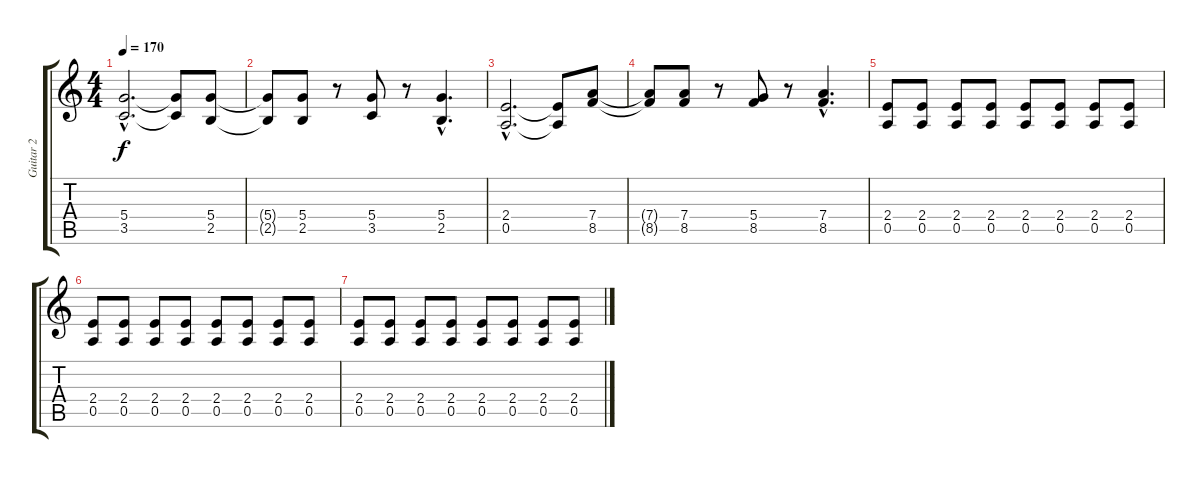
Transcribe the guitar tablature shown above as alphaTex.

\track ("Guitar 2" "Guitar 2") {instrument distortionguitar}
\staff {score tabs}
\tuning (E4 B3 G3 D3 A2 E2) {hide}
\ts (4 4)
\tempo 170
\clef g2
\ks c
(5.4{hac} 3.5{hac}).2{d dy f} (5.4{t} 3.5{t}).8 (5.4 2.5).8 |
(5.4{t} 2.5{t}).8 (5.4 2.5).8 r.8 (5.4 3.5).8 r.8 (5.4{hac} 2.5{hac}).4{d} |
(2.4{hac} 0.5{hac}).2{d} (2.4{t} 0.5{t}).8 (7.4 8.5).8 |
(7.4{t} 8.5{t}).8 (7.4 8.5).8 r.8 (5.4 8.5).8 r.8 (7.4{hac} 8.5{hac}).4{d} |
(2.4 0.5).8 (2.4 0.5).8 (2.4 0.5).8 (2.4 0.5).8 (2.4 0.5).8 (2.4 0.5).8 (2.4 0.5).8 (2.4 0.5).8 |
(2.4 0.5).8 (2.4 0.5).8 (2.4 0.5).8 (2.4 0.5).8 (2.4 0.5).8 (2.4 0.5).8 (2.4 0.5).8 (2.4 0.5).8 |
(2.4 0.5).8 (2.4 0.5).8 (2.4 0.5).8 (2.4 0.5).8 (2.4 0.5).8 (2.4 0.5).8 (2.4 0.5).8 (2.4 0.5).8
